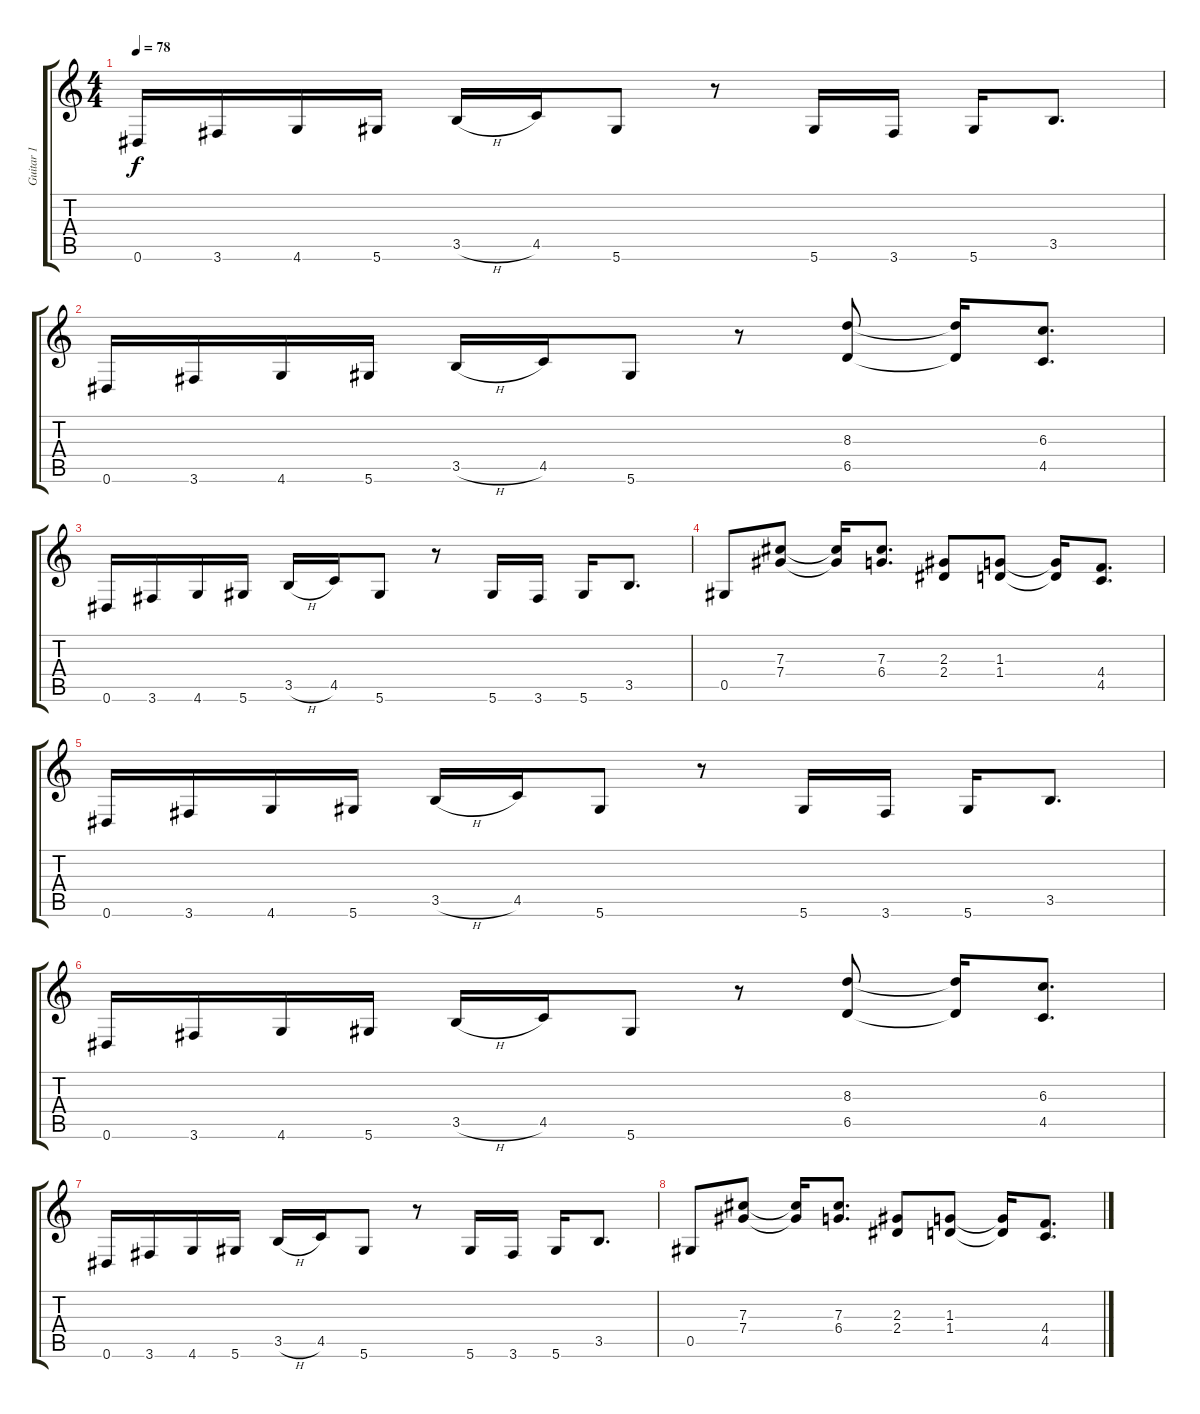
\track ("Guitar 1" "Guitar 1") {instrument distortionguitar}
\staff {score tabs}
\tuning (Eb4 Bb3 Gb3 Db3 Ab2 Eb2) {hide}
\ts (4 4)
\tempo 78
\clef g2
\ks c
0.6.16{dy f instrument distortionguitar} 3.6.16 4.6.16 5.6.16 3.5{h}.16 4.5.16 5.6.8 r.8 5.6.16 3.6.16 5.6.16 3.5.8{d} |
0.6.16 3.6.16 4.6.16 5.6.16 3.5{h}.16 4.5.16 5.6.8 r.8 (8.3 6.5).8 (8.3{t} 6.5{t}).16 (6.3 4.5).8{d} |
0.6.16 3.6.16 4.6.16 5.6.16 3.5{h}.16 4.5.16 5.6.8 r.8 5.6.16 3.6.16 5.6.16 3.5.8{d} |
0.5.8 (7.3 7.4).8 (7.3{t} 7.4{t}).16 (7.3 6.4).8{d} (2.3 2.4).8 (1.3 1.4).8 (1.3{t} 1.4{t}).16 (4.4 4.5).8{d} |
0.6.16 3.6.16 4.6.16 5.6.16 3.5{h}.16 4.5.16 5.6.8 r.8 5.6.16 3.6.16 5.6.16 3.5.8{d} |
0.6.16 3.6.16 4.6.16 5.6.16 3.5{h}.16 4.5.16 5.6.8 r.8 (8.3 6.5).8 (8.3{t} 6.5{t}).16 (6.3 4.5).8{d} |
0.6.16 3.6.16 4.6.16 5.6.16 3.5{h}.16 4.5.16 5.6.8 r.8 5.6.16 3.6.16 5.6.16 3.5.8{d} |
0.5.8 (7.3 7.4).8 (7.3{t} 7.4{t}).16 (7.3 6.4).8{d} (2.3 2.4).8 (1.3 1.4).8 (1.3{t} 1.4{t}).16 (4.4 4.5).8{d}
